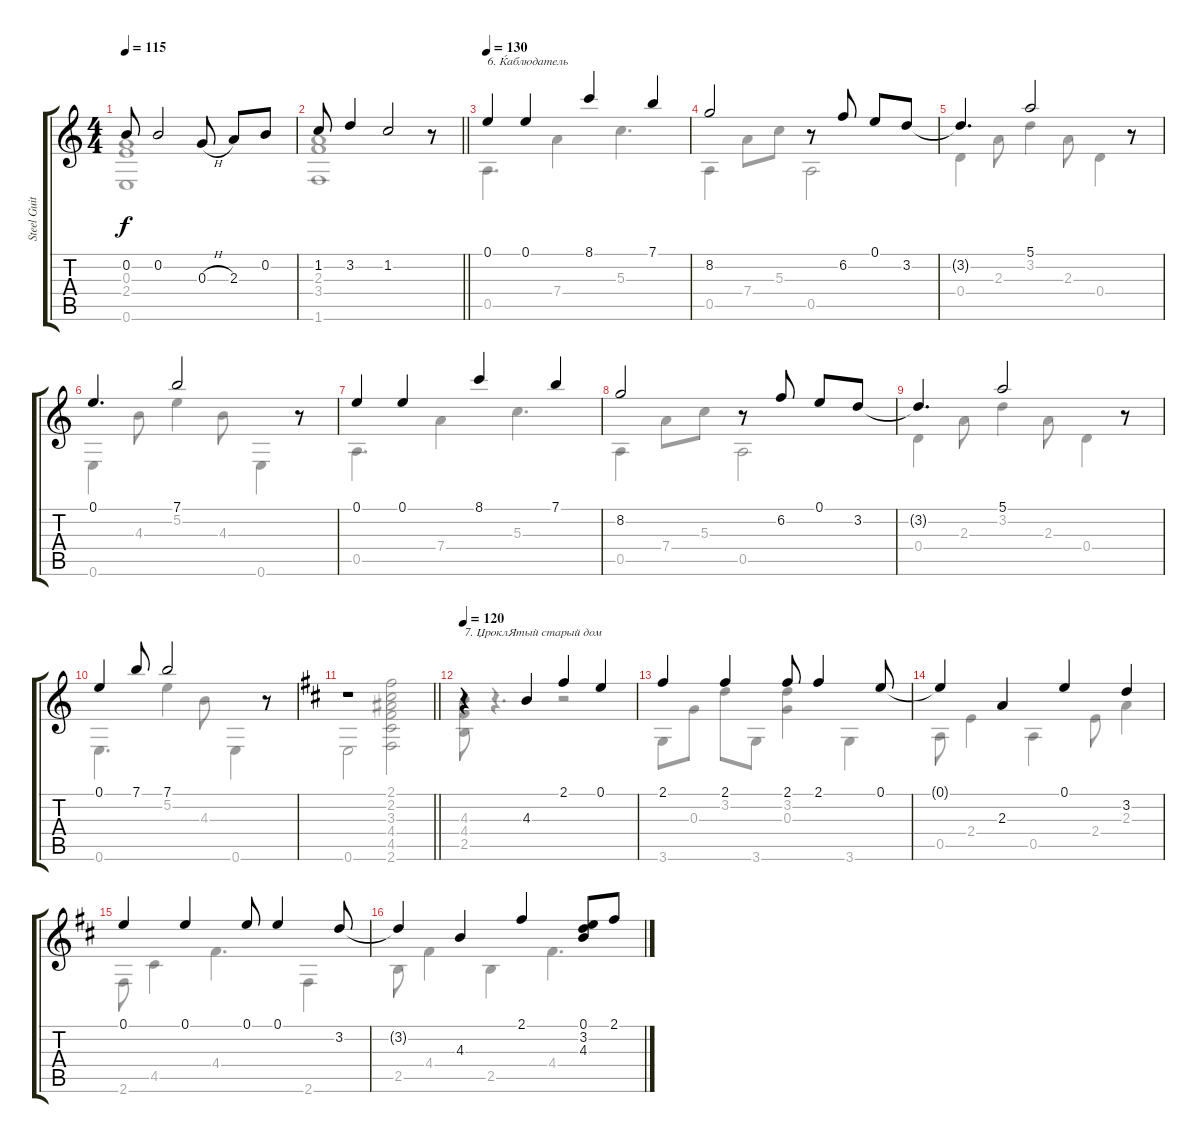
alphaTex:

\track ("Steel Guitar" "Steel Guit") {instrument acousticguitarsteel}
\staff {score tabs}
\tuning (E4 B3 G3 D3 A2 E2) {hide}
\voice
\ts (4 4)
\tempo 115
\clef g2
\ks c
0.2.8{dy f} 0.2.2 0.3{h}.8 2.3.8 0.2.8 |
\barLineRight lightlight
1.2.8 3.2.4 1.2.2 r.8 |
\tempo 130
0.1.4{txt "6. Ќаблюдатель"} 0.1.4 8.1.4 7.1.4 |
8.2.2 r.8 6.2.8 0.1.8 3.2.8 |
3.2{t}.4{d} 5.1.2 r.8 |
0.1.4{d} 7.1.2 r.8 |
0.1.4 0.1.4 8.1.4 7.1.4 |
8.2.2 r.8 6.2.8 0.1.8 3.2.8 |
3.2{t}.4{d} 5.1.2 r.8 |
0.1.4 7.1.8 7.1.2 r.8 |
\barLineRight lightlight
\ks d
r.1 |
\tempo 120
r.4{txt "7. ЏроклЯтый старый дом"} 4.3.4 2.1.4 0.1.4 |
2.1.4 2.1.4 2.1.8 2.1.4 0.1.8 |
0.1{t}.4 2.3.4 0.1.4 3.2.4 |
0.1.4 0.1.4 0.1.8 0.1.4 3.2.8 |
3.2{t}.4 4.3.4 2.1.4 (0.1 3.2 4.3).8 2.1.8
\voice
\clef g2
\ottava regular
\simile none
\ks c
(0.3 2.4 0.6).1{dy f} |
\barLineRight lightlight
(2.3 3.4 1.6).1 |
0.5.4{d} 7.4.4 5.3.4{d} |
0.5.4 7.4.8 5.3.8 0.5.2 |
0.4.4 2.3.8 3.2.4 2.3.8 0.4.4 |
0.6.4 4.3.8 5.2.4 4.3.8 0.6.4 |
0.5.4{d} 7.4.4 5.3.4{d} |
0.5.4 7.4.8 5.3.8 0.5.2 |
0.4.4 2.3.8 3.2.4 2.3.8 0.4.4 |
0.6.4{d} 5.2.4 4.3.8 0.6.4 |
\barLineRight lightlight
\ks d
0.6.2 (2.1 2.2 3.3 4.4 4.5 2.6).2 |
(4.3 4.4 2.5).8 r.4{d} r.2 |
3.6.8 0.3.8 3.2.8 3.6.8 (3.2 0.3).4 3.6.4 |
0.5.8 2.4.4 0.5.4 2.4.8 2.3.4 |
2.6.8 4.5.4 4.4.4{d} 2.6.4 |
2.5.8 4.4.4 2.5.4 4.4.4{d}
